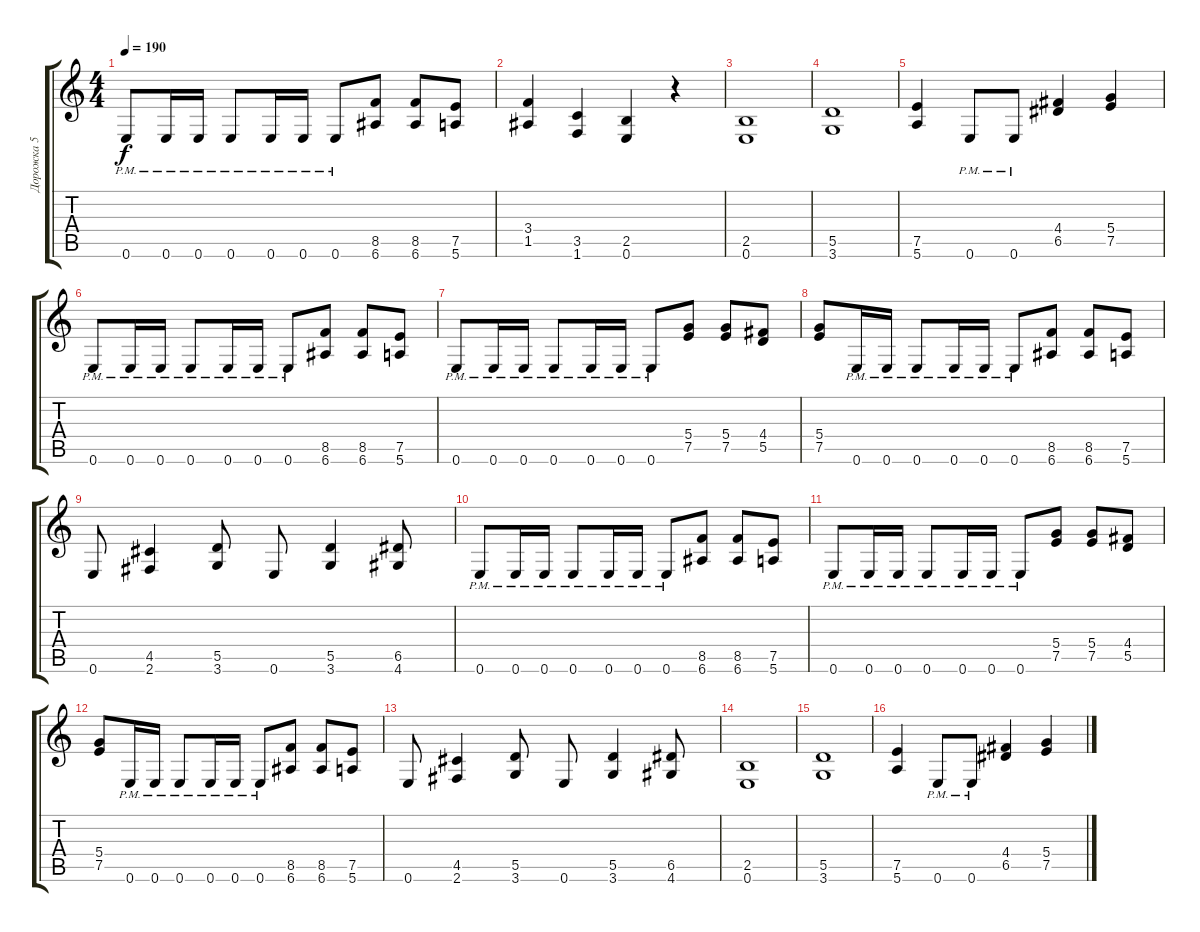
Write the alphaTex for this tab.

\track ("Дорожка 5" "Дорожка 5") {instrument distortionguitar}
\staff {score tabs}
\tuning (E4 B3 G3 D3 A2 E2) {hide}
\ts (4 4)
\tempo 190
\clef g2
\ks c
0.6{pm}.8{dy f} 0.6{pm}.16 0.6{pm}.16 0.6{pm}.8 0.6{pm}.16 0.6{pm}.16 0.6{pm}.8 (8.5 6.6).8 (8.5 6.6).8 (7.5 5.6).8 |
(3.4 1.5).4 (3.5 1.6).4 (2.5 0.6).4 r.4 |
(2.5 0.6).1 |
(5.5 3.6).1 |
(7.5 5.6).4 0.6{pm}.8 0.6{pm}.8 (4.4 6.5).4 (5.4 7.5).4 |
0.6{pm}.8 0.6{pm}.16 0.6{pm}.16 0.6{pm}.8 0.6{pm}.16 0.6{pm}.16 0.6{pm}.8 (8.5 6.6).8 (8.5 6.6).8 (7.5 5.6).8 |
0.6{pm}.8 0.6{pm}.16 0.6{pm}.16 0.6{pm}.8 0.6{pm}.16 0.6{pm}.16 0.6{pm}.8 (5.4 7.5).8 (5.4 7.5).8 (4.4 5.5).8 |
(5.4 7.5).8 0.6{pm}.16 0.6{pm}.16 0.6{pm}.8 0.6{pm}.16 0.6{pm}.16 0.6{pm}.8 (8.5 6.6).8 (8.5 6.6).8 (7.5 5.6).8 |
0.6.8 (4.5 2.6).4 (5.5 3.6).8 0.6.8 (5.5 3.6).4 (6.5 4.6).8 |
0.6{pm}.8 0.6{pm}.16 0.6{pm}.16 0.6{pm}.8 0.6{pm}.16 0.6{pm}.16 0.6{pm}.8 (8.5 6.6).8 (8.5 6.6).8 (7.5 5.6).8 |
0.6{pm}.8 0.6{pm}.16 0.6{pm}.16 0.6{pm}.8 0.6{pm}.16 0.6{pm}.16 0.6{pm}.8 (5.4 7.5).8 (5.4 7.5).8 (4.4 5.5).8 |
(5.4 7.5).8 0.6{pm}.16 0.6{pm}.16 0.6{pm}.8 0.6{pm}.16 0.6{pm}.16 0.6{pm}.8 (8.5 6.6).8 (8.5 6.6).8 (7.5 5.6).8 |
0.6.8 (4.5 2.6).4 (5.5 3.6).8 0.6.8 (5.5 3.6).4 (6.5 4.6).8 |
(2.5 0.6).1 |
(5.5 3.6).1 |
(7.5 5.6).4 0.6{pm}.8 0.6{pm}.8 (4.4 6.5).4 (5.4 7.5).4
